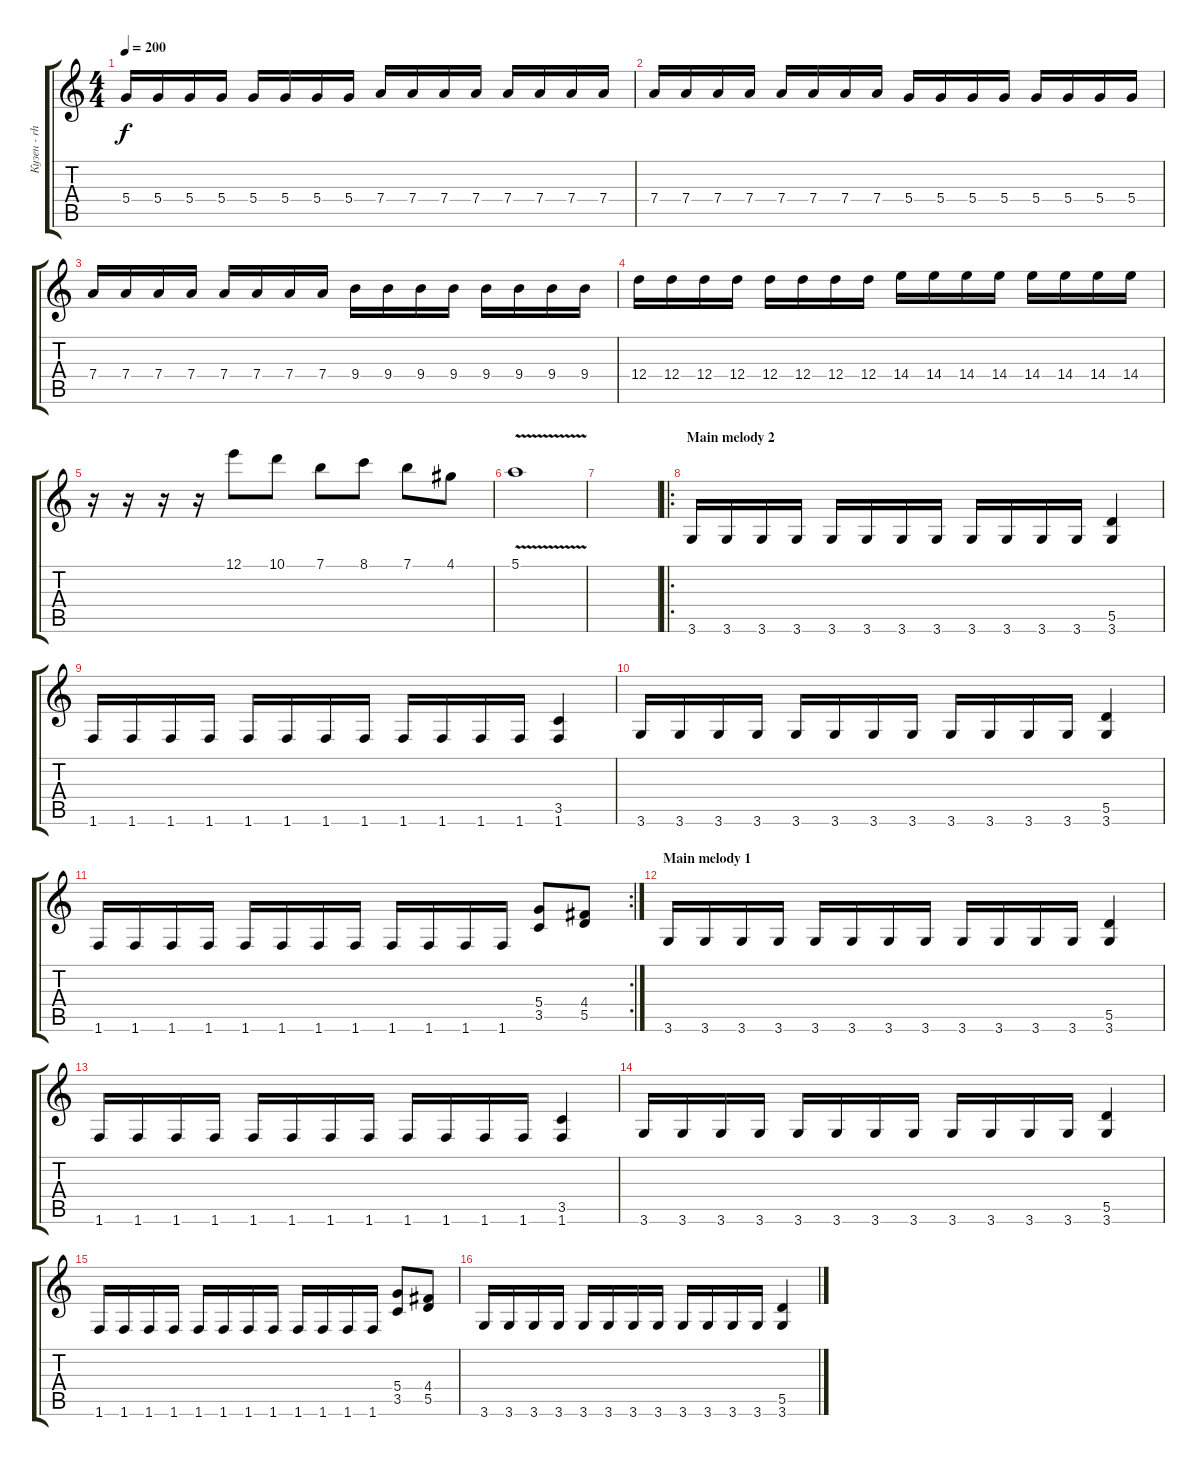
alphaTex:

\track ("Кузен - rhytm" "Кузен - rh") {instrument distortionguitar}
\staff {score tabs}
\tuning (E4 B3 G3 D3 A2 E2) {hide}
\ts (4 4)
\tempo 200
\clef g2
\ks c
5.4.16{dy f} 5.4.16 5.4.16 5.4.16 5.4.16 5.4.16 5.4.16 5.4.16 7.4.16 7.4.16 7.4.16 7.4.16 7.4.16 7.4.16 7.4.16 7.4.16 |
7.4.16 7.4.16 7.4.16 7.4.16 7.4.16 7.4.16 7.4.16 7.4.16 5.4.16 5.4.16 5.4.16 5.4.16 5.4.16 5.4.16 5.4.16 5.4.16 |
7.4.16 7.4.16 7.4.16 7.4.16 7.4.16 7.4.16 7.4.16 7.4.16 9.4.16 9.4.16 9.4.16 9.4.16 9.4.16 9.4.16 9.4.16 9.4.16 |
12.4.16 12.4.16 12.4.16 12.4.16 12.4.16 12.4.16 12.4.16 12.4.16 14.4.16 14.4.16 14.4.16 14.4.16 14.4.16 14.4.16 14.4.16 14.4.16 |
r.16 r.16 r.16 r.16 12.1.8 10.1.8 7.1.8 8.1.8 7.1.8 4.1.8 |
5.1{v}.1 |
|
\ro
\section ("" "Main melody 2")
3.6.16 3.6.16 3.6.16 3.6.16 3.6.16 3.6.16 3.6.16 3.6.16 3.6.16 3.6.16 3.6.16 3.6.16 (5.5 3.6).4 |
1.6.16 1.6.16 1.6.16 1.6.16 1.6.16 1.6.16 1.6.16 1.6.16 1.6.16 1.6.16 1.6.16 1.6.16 (3.5 1.6).4 |
3.6.16 3.6.16 3.6.16 3.6.16 3.6.16 3.6.16 3.6.16 3.6.16 3.6.16 3.6.16 3.6.16 3.6.16 (5.5 3.6).4 |
\rc 2
1.6.16 1.6.16 1.6.16 1.6.16 1.6.16 1.6.16 1.6.16 1.6.16 1.6.16 1.6.16 1.6.16 1.6.16 (5.4 3.5).8 (4.4 5.5).8 |
\section ("" "Main melody 1")
3.6.16 3.6.16 3.6.16 3.6.16 3.6.16 3.6.16 3.6.16 3.6.16 3.6.16 3.6.16 3.6.16 3.6.16 (5.5 3.6).4 |
1.6.16 1.6.16 1.6.16 1.6.16 1.6.16 1.6.16 1.6.16 1.6.16 1.6.16 1.6.16 1.6.16 1.6.16 (3.5 1.6).4 |
3.6.16 3.6.16 3.6.16 3.6.16 3.6.16 3.6.16 3.6.16 3.6.16 3.6.16 3.6.16 3.6.16 3.6.16 (5.5 3.6).4 |
1.6.16 1.6.16 1.6.16 1.6.16 1.6.16 1.6.16 1.6.16 1.6.16 1.6.16 1.6.16 1.6.16 1.6.16 (5.4 3.5).8 (4.4 5.5).8 |
3.6.16 3.6.16 3.6.16 3.6.16 3.6.16 3.6.16 3.6.16 3.6.16 3.6.16 3.6.16 3.6.16 3.6.16 (5.5 3.6).4
